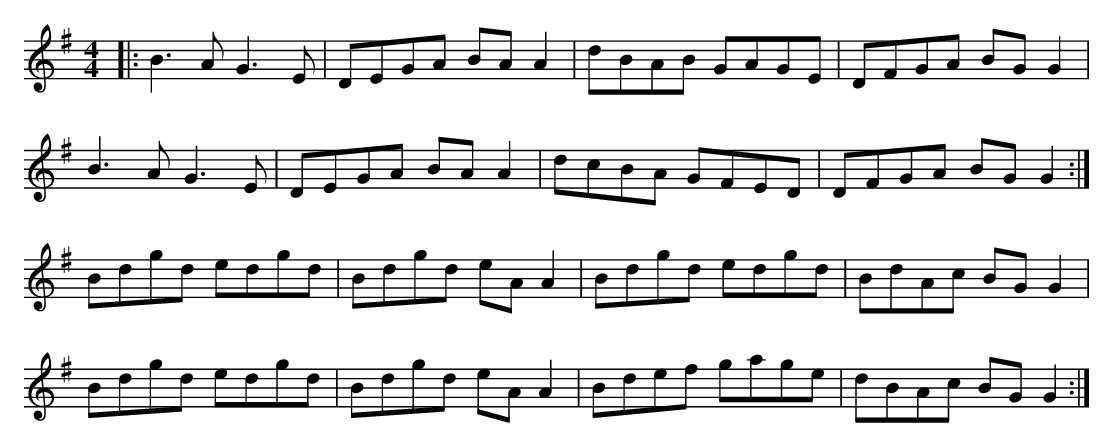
X:1
M:4/4
K:G
|:B3A G3E|DEGA BAA2|dBAB GAGE|DFGA BGG2|
B3A G3E|DEGA BAA2|dcBA GFED|DFGA BGG2:|
Bdgd edgd|Bdgd eAA2|Bdgd edgd|BdAc BGG2|
Bdgd edgd|Bdgd eAA2|Bdef gage|dBAc BGG2:|
